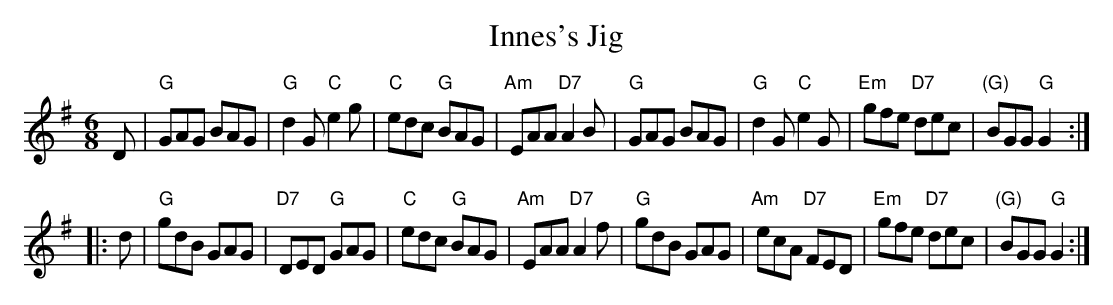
X:1
T: Innes's Jig
M: 6/8
K: G
D |\
"G"GAG BAG | "G"d2G "C"e2g | "C"edc "G"BAG | "Am"EAA "D7"A2B |\
"G"GAG BAG | "G"d2G "C"e2G | "Em"gfe "D7"dec | "(G)"BGG "G"G2 :|
|: d |\
"G"gdB GAG | "D7"DED "G"GAG | "C"edc "G"BAG | "Am"EAA "D7"A2f |\
"G"gdB GAG | "Am"ecA "D7"FED | "Em"gfe "D7"dec | "(G)"BGG "G"G2 :|
